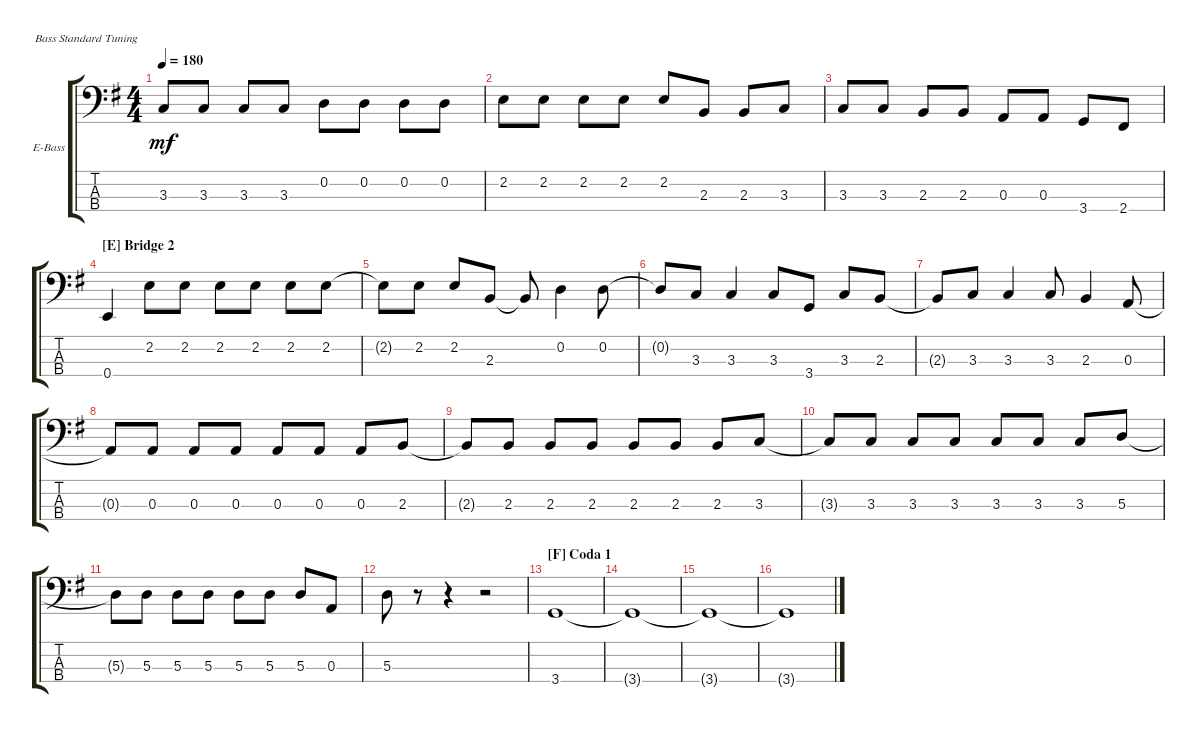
\defaultSystemsLayout 4
\bracketExtendMode groupsimilarinstruments
\firstSystemTrackNameOrientation horizontal
\otherSystemsTrackNameOrientation horizontal
\track ("Electric Bass" "E-Bass") {instrument electricbassfinger}
\staff {score tabs}
\tuning (G2 D2 A1 E1)
\ts (4 4)
\tempo 180
\clef f4
\ks g
3.3{t}.8{dy mf} 3.3.8 3.3.8 3.3.8 0.2.8 0.2.8 0.2.8 0.2.8 |
2.2.8 2.2.8 2.2.8 2.2.8 2.2.8 2.3.8 2.3.8 3.3.8 |
3.3.8 3.3.8 2.3.8 2.3.8 0.3.8 0.3.8 3.4.8 2.4.8 |
\section ("E" "Bridge 2")
0.4.4 2.2.8 2.2.8 2.2.8 2.2.8 2.2.8 2.2.8 |
2.2{t}.8 2.2.8 2.2.8 2.3.8 2.3{t}.8 0.2.4 0.2.8 |
0.2{t}.8 3.3.8 3.3.4 3.3.8 3.4.8 3.3.8 2.3.8 |
2.3{t}.8 3.3.8 3.3.4 3.3.8 2.3.4 0.3.8 |
0.3{t}.8 0.3.8 0.3.8 0.3.8 0.3.8 0.3.8 0.3.8 2.3.8 |
2.3{t}.8 2.3.8 2.3.8 2.3.8 2.3.8 2.3.8 2.3.8 3.3.8 |
3.3{t}.8 3.3.8 3.3.8 3.3.8 3.3.8 3.3.8 3.3.8 5.3.8 |
5.3{t}.8 5.3.8 5.3.8 5.3.8 5.3.8 5.3.8 5.3.8 0.3.8 |
5.3.8 r.8 r.4 r.2 |
\section ("F" "Coda 1")
3.4.1 |
3.4{t}.1 |
3.4{t}.1 |
3.4{t}.1
